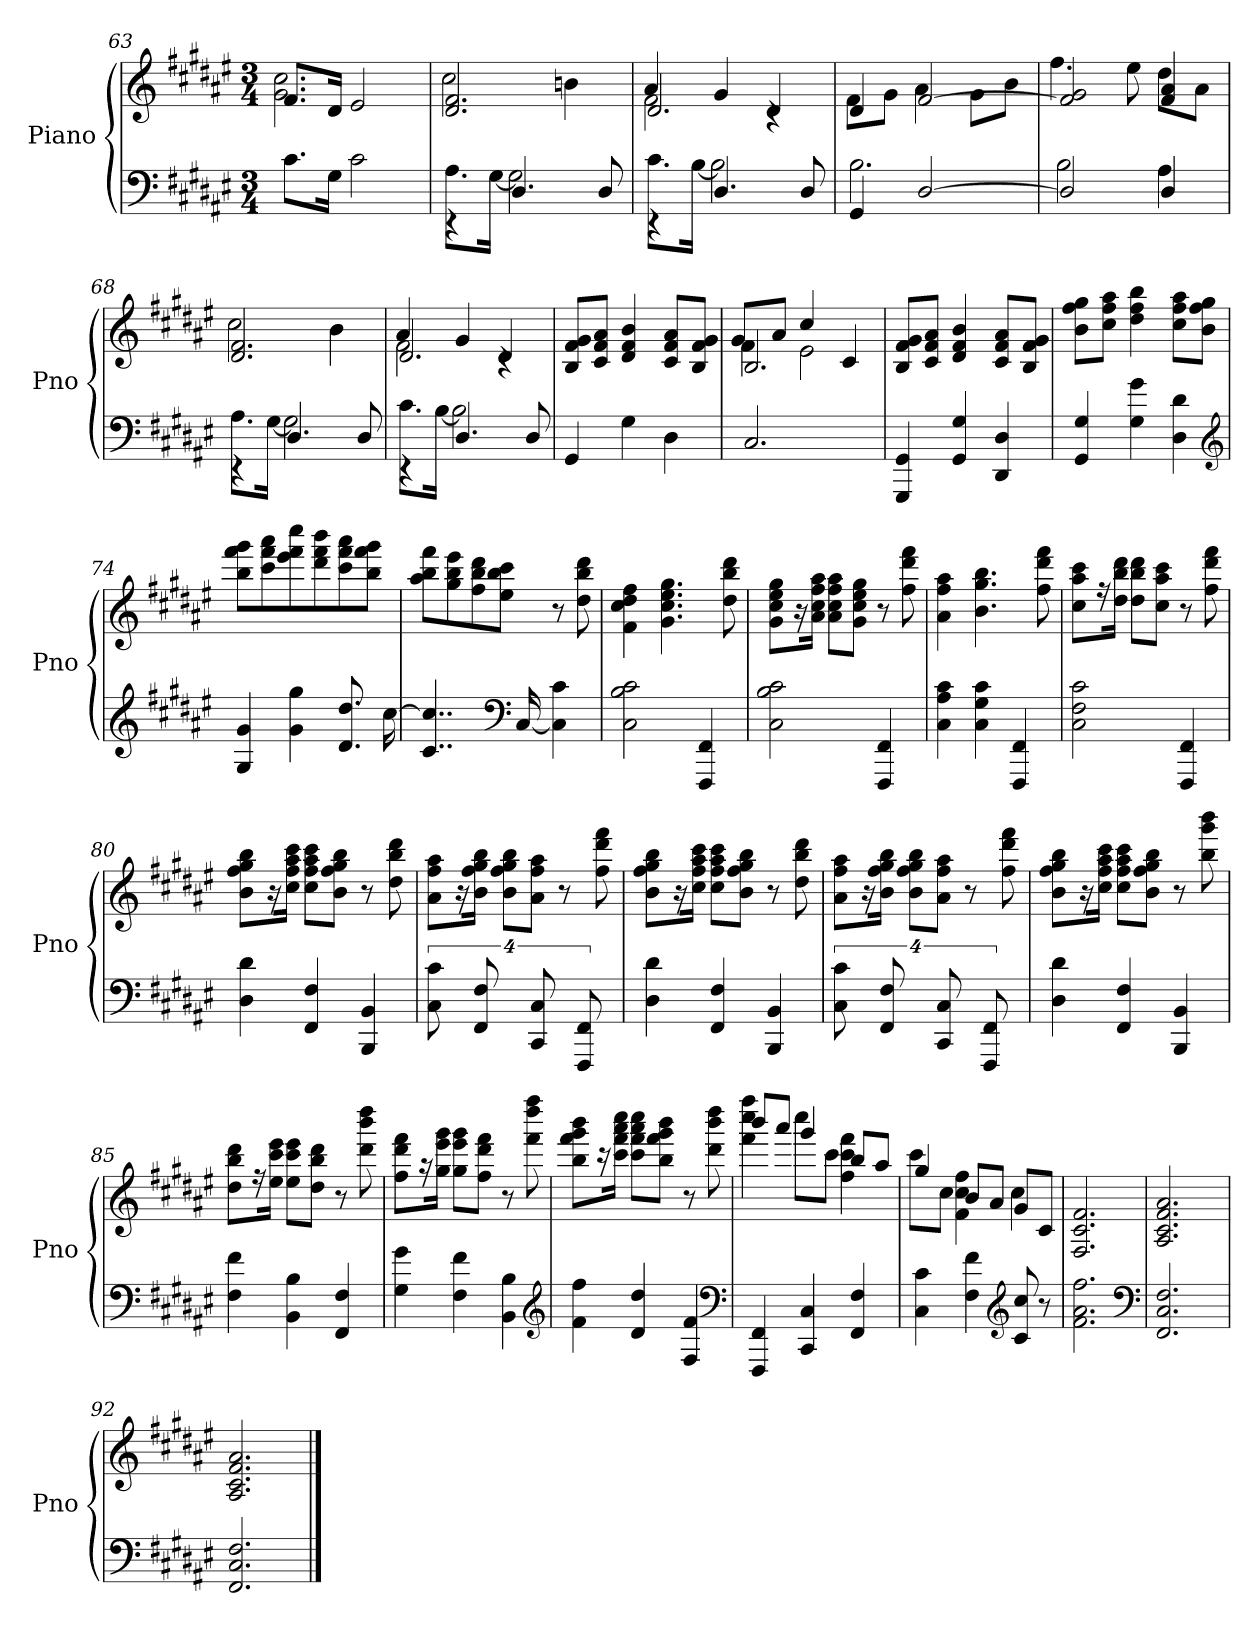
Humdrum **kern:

**kern	**kern
*part1	*part1
*staff2	*staff1
*I"Piano	*
*I'Pno	*
*clefF4	*clefG2
*k[f#c#g#d#a#e#]	*k[f#c#g#d#a#e#]
*F#:	*F#:
*M3/4	*M3/4
=63	=63
*	*^
8.c#L	8.f#L	2.g# 2.cc#
16G#Jk	16d#Jk	.
2c#	2e#	.
=64	=64	=64
*^	*	*
4rEE	8.A#L	2.d# 2.f#	2cc#
.	[16G#Jk	.	.
4.D#	2G#]	.	.
.	.	.	4bn
8D#	.	.	.
=65	=65	=65	=65
*	*	*	*^
4rEE	8.c#L	2.d#	2f#	4a#
.	[16BJk	.	.	.
4.D#	2B]	.	.	4g#
.	.	.	4rc	4d#
8D#	.	.	.	.
*	*	*	*v	*v
=66	=66	=66	=66
4GG#	2.B	4d#	8f#L
.	.	.	8g#J
[2D#	.	[2f#	4a#
.	.	.	8g#L
.	.	.	8bJ
=67	=67	=67	=67
2D#]	2B	2f#] 2g#	4.ff#
.	.	.	8ee#
4D#	4A#	4f# 4a#	8dd#L
.	.	.	8a#J
=68	=68	=68	=68
4rEE	8.A#L	2.d# 2.f#	2cc#
.	[16G#Jk	.	.
4.D#	2G#]	.	.
.	.	.	4b
8D#	.	.	.
=69	=69	=69	=69
*	*	*	*^
4rEE	8.c#L	2.d#	2f#	4a#
.	[16BJk	.	.	.
4.D#	2B]	.	.	4g#
.	.	.	4rc	4d#
8D#	.	.	.	.
*v	*v	*	*	*
*	*v	*v	*v
=70	=70
4GG#	8B 8f# 8g#L
.	8c# 8f# 8a#J
4G#	4d# 4f# 4b
4D#	8c# 8f# 8a#L
.	8B 8f# 8g#J
=71	=71
*	*^
*	*	*^
2.C#	2.B	4f#	8g#L
.	.	.	8a#J
.	.	2e#	4cc#
.	.	.	4c#
*	*v	*v	*v
=72	=72
4GGG# 4GG#	8B 8f# 8g#L
.	8c# 8f# 8a#J
4GG# 4G#	4d# 4f# 4b
4DD# 4D#	8c# 8f# 8a#L
.	8B 8f# 8g#J
=73	=73
4GG# 4G#	8b 8ff# 8gg#L
.	8cc# 8ff# 8aa#J
4G# 4g#	4dd# 4ff# 4bb
4D# 4d#	8cc# 8ff# 8aa#L
.	8b 8ff# 8gg#J
*clefG2	*
=74	=74
4G# 4g#	8bb 8fff# 8ggg#L
.	8ccc# 8fff# 8aaa#
4g# 4gg#	8eee# 8fff# 8cccc#
.	8ddd# 8fff# 8bbb
8.d# 8.dd#	8ccc# 8fff# 8aaa#
.	8bb 8fff# 8ggg#J
[16cc#	.
=75	=75
4..c# 4..cc#]	8aa# 8bb 8fff#L
.	8gg# 8bb 8eee#
.	8ff# 8bb 8ddd#
.	8ee# 8bb 8ccc#J
*clefF4	*
[16C#	.
4C#] 4c#	8r
.	8dd# 8bb 8ddd#
=76	=76
2C# 2B 2c#	4f# 4cc# 4dd# 4ff#
.	4.g# 4.cc# 4.ee# 4.gg#
4FFF# 4FF#	.
.	8dd# 8bb 8ddd#
=77	=77
2C# 2B 2c#	8g# 8cc# 8ee# 8gg#L
.	16r
.	16a# 16cc# 16ff# 16aa#Jk
.	8a# 8cc# 8ff# 8aa#L
.	8g# 8cc# 8ee# 8gg#J
4FFF# 4FF#	8r
.	8ff# 8ddd# 8fff#
=78	=78
4C# 4A# 4c#	4a# 4ff# 4aa#
4C# 4G# 4c#	4.b 4.gg# 4.bb
4FFF# 4FF#	.
.	8ff# 8ddd# 8fff#
=79	=79
2C# 2F# 2c#	8cc# 8aa# 8ccc#L
.	16r
.	16dd# 16bb 16ddd#Jk
.	8dd# 8bb 8ddd#L
.	8cc# 8aa# 8ccc#J
4FFF# 4FF#	8r
.	8ff# 8ddd# 8fff#
=80	=80
4D# 4d#	8b 8ff# 8gg# 8bbL
.	16r
.	16cc# 16ff# 16aa# 16ccc#Jk
4FF# 4F#	8cc# 8ff# 8aa# 8ccc#L
.	8b 8ff# 8gg# 8bbJ
4BBB 4BB	8r
.	8dd# 8bb 8ddd#
=81	=81
16%3C# 16%3c#	8a# 8ff# 8aa#L
.	16r
16%3FF# 16%3F#	16b 16ff# 16gg# 16bbJk
.	8b 8ff# 8gg# 8bbL
16%3CC# 16%3C#	8a# 8ff# 8aa#J
.	8r
16%3FFF# 16%3FF#	.
.	8ff# 8ddd# 8fff#
=82	=82
4D# 4d#	8b 8ff# 8gg# 8bbL
.	16r
.	16cc# 16ff# 16aa# 16ccc#Jk
4FF# 4F#	8cc# 8ff# 8aa# 8ccc#L
.	8b 8ff# 8gg# 8bbJ
4BBB 4BB	8r
.	8dd# 8bb 8ddd#
=83	=83
16%3C# 16%3c#	8a# 8ff# 8aa#L
.	16r
16%3FF# 16%3F#	16b 16ff# 16gg# 16bbJk
.	8b 8ff# 8gg# 8bbL
16%3CC# 16%3C#	8a# 8ff# 8aa#J
.	8r
16%3FFF# 16%3FF#	.
.	8ff# 8ddd# 8fff#
=84	=84
4D# 4d#	8b 8ff# 8gg# 8bbL
.	16r
.	16cc# 16ff# 16aa# 16ccc#Jk
4FF# 4F#	8cc# 8ff# 8aa# 8ccc#L
.	8b 8ff# 8gg# 8bbJ
4BBB 4BB	8r
.	8bb 8ggg# 8bbb
=85	=85
4F# 4f#	8dd# 8bb 8ddd#L
.	16r
.	16ee# 16ccc# 16eee#Jk
4BB 4B	8ee# 8ccc# 8eee#L
.	8dd# 8bb 8ddd#J
4FF# 4F#	8r
.	8ddd# 8bbb 8dddd#
=86	=86
4G# 4g#	8ff# 8ddd# 8fff#L
.	16r
.	16gg# 16eee# 16ggg#Jk
4F# 4f#	8gg# 8eee# 8ggg#L
.	8ff# 8ddd# 8fff#J
4BB 4B	8r
.	8fff# 8dddd# 8ffff#
*clefG2	*
=87	=87
4f# 4ff#	8bb 8fff# 8ggg# 8bbbL
.	16r
.	16ccc# 16fff# 16aaa# 16cccc#Jk
4d# 4dd#	8ccc# 8fff# 8aaa# 8cccc#L
.	8bb 8fff# 8ggg# 8bbbJ
4F# 4f#	8r
.	8ddd# 8bbb 8dddd#
*clefF4	*
=88	=88
*	*^
4FFF# 4FF#	8bbbL	4fff# 4cccc# 4ffff#
.	8aaa#J	.
4CC# 4C#	4ggg#	8cccc#L
.	.	8ccc#J
4FF# 4F#	8bbL	4ff# 4ccc# 4fff#
.	8aa#J	.
=89	=89	=89
4C# 4c#	4gg#	8ccc#L
.	.	8cc#J
4F# 4f#	8bL	4f# 4cc# 4ff#
.	8a#J	.
*clefG2	*	*
8c# 8cc#	8g#L	4cc#
8r	8c#J	.
*	*v	*v
=90	=90
2.f# 2.a# 2.ff#	2.F# 2.c# 2.f#
*clefF4	*
=91	=91
2.FF# 2.C# 2.F#	2.A# 2.c# 2.f# 2.a#
=92	=92
2.FF# 2.C# 2.F#	2.A# 2.c# 2.f# 2.a#
==	==
*-	*-
